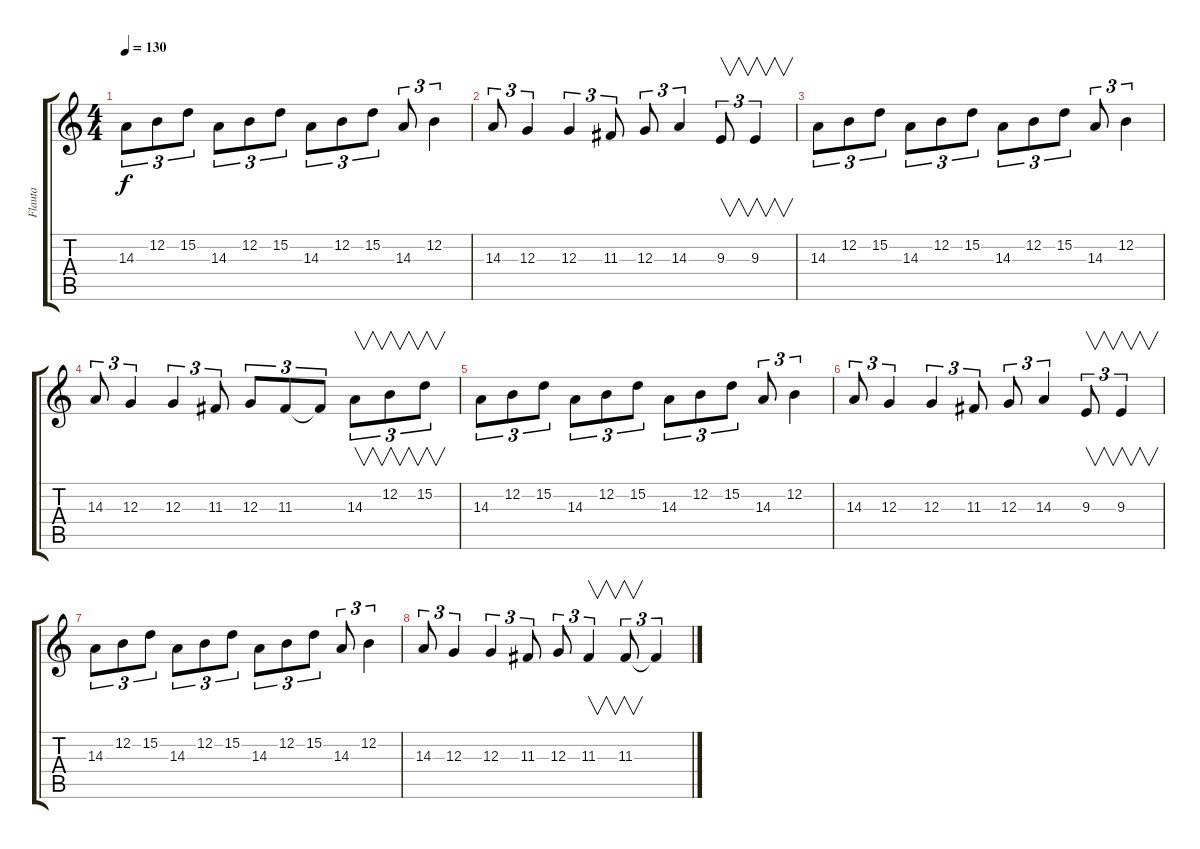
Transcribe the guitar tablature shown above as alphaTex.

\track ("Flauta" "Flauta") {instrument blownbottle}
\staff {score tabs}
\tuning (E4 B3 G3 D3 A2 E2) {hide}
\ts (4 4)
\tempo 130
\clef g2
\ks c
14.3.8{tu (3 2) dy f} 12.2.8{tu (3 2)} 15.2.8{tu (3 2)} 14.3.8{tu (3 2)} 12.2.8{tu (3 2)} 15.2.8{tu (3 2)} 14.3.8{tu (3 2)} 12.2.8{tu (3 2)} 15.2.8{tu (3 2)} 14.3.8{tu (3 2)} 12.2.4{tu (3 2)} |
14.3.8{tu (3 2)} 12.3.4{tu (3 2)} 12.3.4{tu (3 2)} 11.3.8{tu (3 2)} 12.3.8{tu (3 2)} 14.3.4{tu (3 2)} 9.3.8{v tu (3 2)} 9.3.4{v tu (3 2)} |
14.3.8{tu (3 2)} 12.2.8{tu (3 2)} 15.2.8{tu (3 2)} 14.3.8{tu (3 2)} 12.2.8{tu (3 2)} 15.2.8{tu (3 2)} 14.3.8{tu (3 2)} 12.2.8{tu (3 2)} 15.2.8{tu (3 2)} 14.3.8{tu (3 2)} 12.2.4{tu (3 2)} |
14.3.8{tu (3 2)} 12.3.4{tu (3 2)} 12.3.4{tu (3 2)} 11.3.8{tu (3 2)} 12.3.8{tu (3 2)} 11.3.8{tu (3 2)} 11.3{t}.8{tu (3 2)} 14.3.8{v tu (3 2)} 12.2.8{v tu (3 2)} 15.2.8{v tu (3 2)} |
14.3.8{tu (3 2)} 12.2.8{tu (3 2)} 15.2.8{tu (3 2)} 14.3.8{tu (3 2)} 12.2.8{tu (3 2)} 15.2.8{tu (3 2)} 14.3.8{tu (3 2)} 12.2.8{tu (3 2)} 15.2.8{tu (3 2)} 14.3.8{tu (3 2)} 12.2.4{tu (3 2)} |
14.3.8{tu (3 2)} 12.3.4{tu (3 2)} 12.3.4{tu (3 2)} 11.3.8{tu (3 2)} 12.3.8{tu (3 2)} 14.3.4{tu (3 2)} 9.3.8{v tu (3 2)} 9.3.4{v tu (3 2)} |
14.3.8{tu (3 2)} 12.2.8{tu (3 2)} 15.2.8{tu (3 2)} 14.3.8{tu (3 2)} 12.2.8{tu (3 2)} 15.2.8{tu (3 2)} 14.3.8{tu (3 2)} 12.2.8{tu (3 2)} 15.2.8{tu (3 2)} 14.3.8{tu (3 2)} 12.2.4{tu (3 2)} |
14.3.8{tu (3 2)} 12.3.4{tu (3 2)} 12.3.4{tu (3 2)} 11.3.8{tu (3 2)} 12.3.8{tu (3 2)} 11.3.4{v tu (3 2)} 11.3.8{v tu (3 2)} 11.3{t}.4{tu (3 2)}
